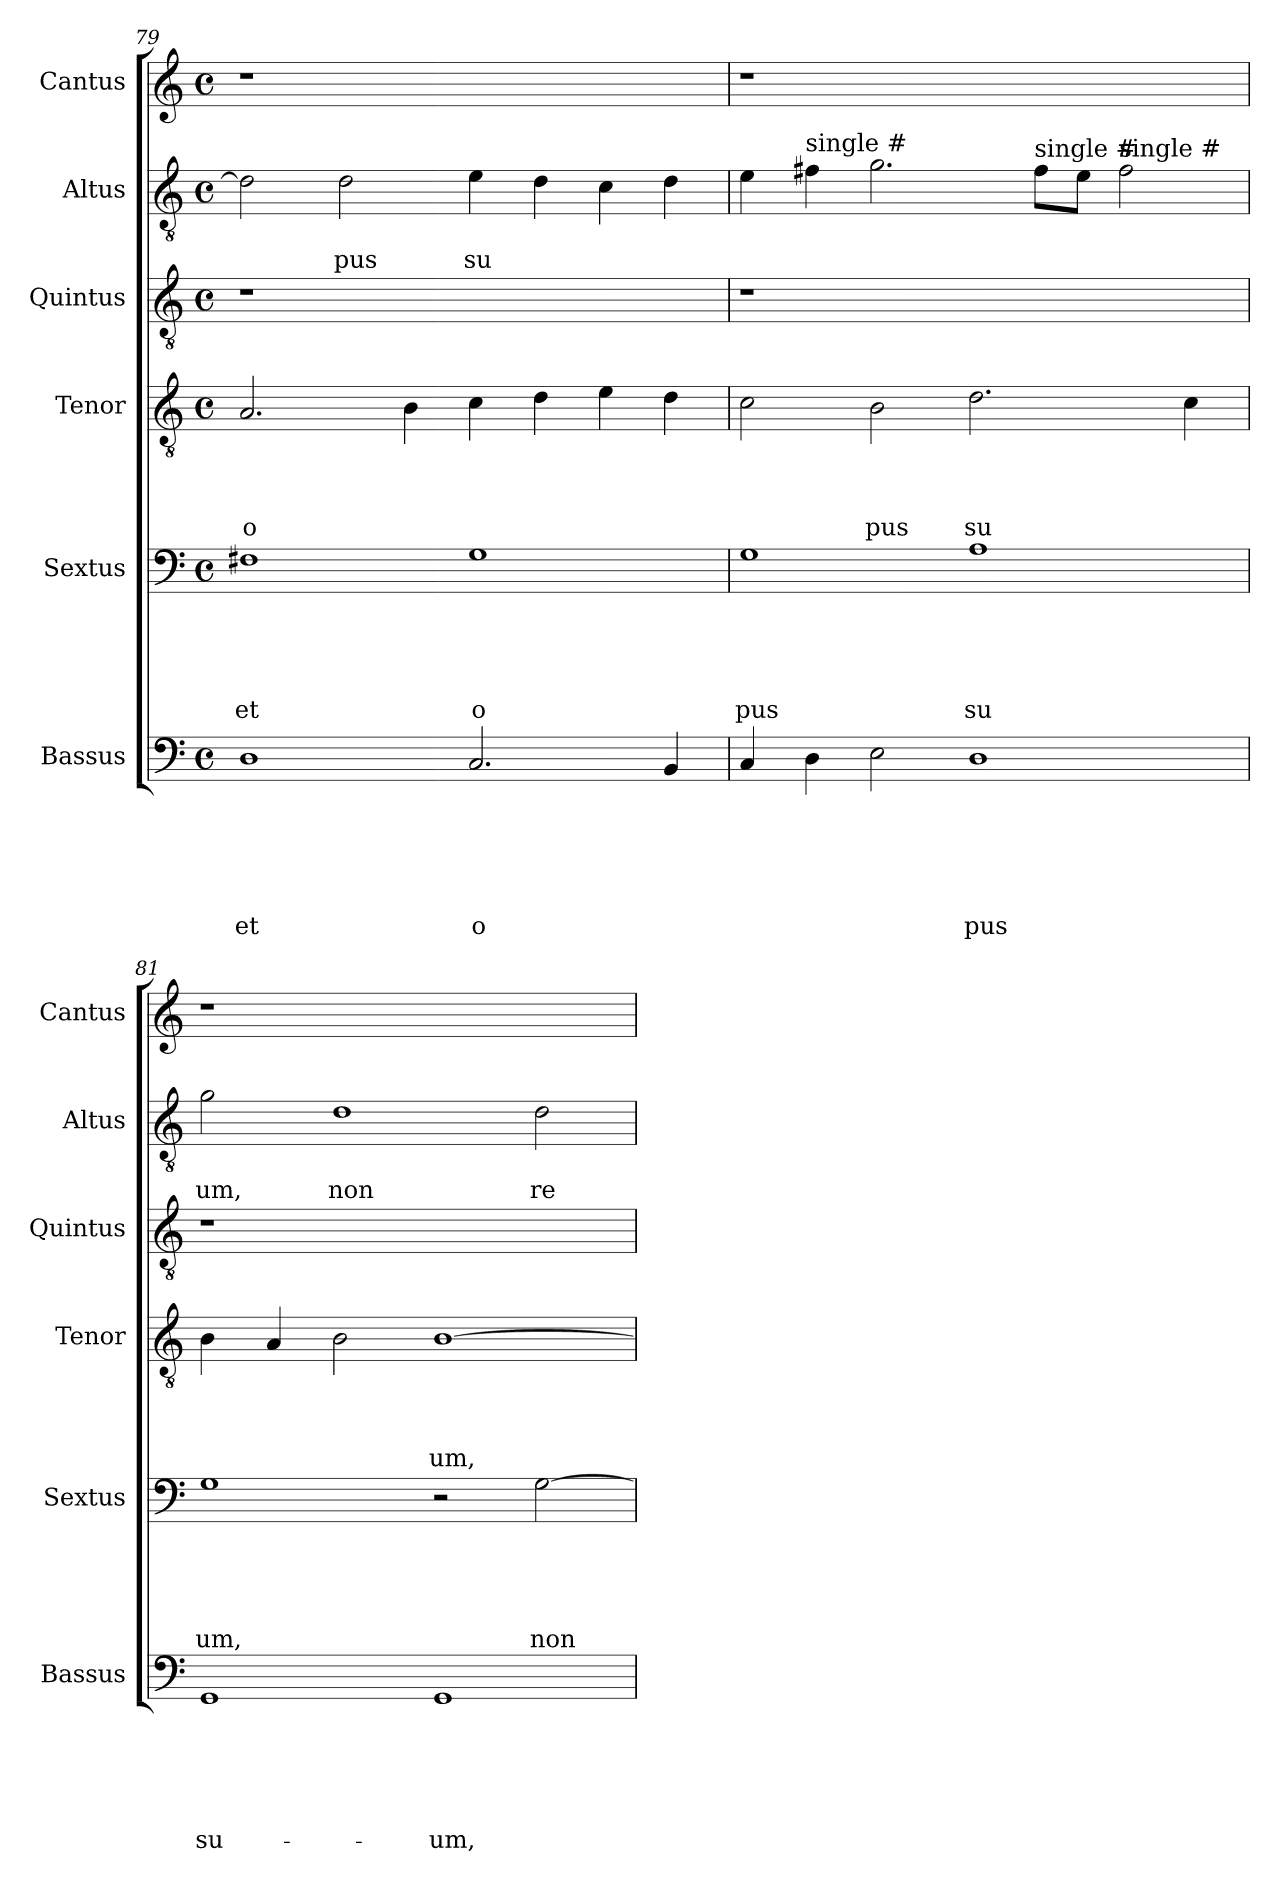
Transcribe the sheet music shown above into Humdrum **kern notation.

**kern	**text	**text	**text	**text	**text	**text	**kern	**text	**text	**text	**text	**text	**kern	**text	**text	**text	**text	**kern	**kern	**text	**text	**kern
*part6	*part6	*part6	*part6	*part6	*part6	*part6	*part5	*part5	*part5	*part5	*part5	*part5	*part4	*part4	*part4	*part4	*part4	*part3	*part2	*part2	*part2	*part1
*staff6	*staff6	*staff6	*staff6	*staff6	*staff6	*staff6	*staff5	*staff5	*staff5	*staff5	*staff5	*staff5	*staff4	*staff4	*staff4	*staff4	*staff4	*staff3	*staff2	*staff2	*staff2	*staff1
*I"Bassus	*	*	*	*	*	*	*I"Sextus	*	*	*	*	*	*I"Tenor	*	*	*	*	*I"Quintus	*I"Altus	*	*	*I"Cantus
*I'Bassus	*	*	*	*	*	*	*I'Sextus	*	*	*	*	*	*I'Tenor	*	*	*	*	*I'Quintus	*I'Altus	*	*	*I'Cantus
*clefF4	*	*	*	*	*	*	*clefF4	*	*	*	*	*	*clefGv2	*	*	*	*	*clefGv2	*clefGv2	*	*	*clefG2
*k[]	*	*	*	*	*	*	*k[]	*	*	*	*	*	*k[]	*	*	*	*	*k[]	*k[]	*	*	*k[]
*C:	*	*	*	*	*	*	*C:	*	*	*	*	*	*C:	*	*	*	*	*C:	*C:	*	*	*C:
*M4/4	*	*	*	*	*	*	*M4/4	*	*	*	*	*	*M4/4	*	*	*	*	*M4/4	*M4/4	*	*	*M4/4
*met(c)	*	*	*	*	*	*	*met(c)	*	*	*	*	*	*met(c)	*	*	*	*	*met(c)	*met(c)	*	*	*met(c)
=79	=79	=79	=79	=79	=79	=79	=79	=79	=79	=79	=79	=79	=79	=79	=79	=79	=79	=79	=79	=79	=79	=79
!	!	!	!	!	!	!LO:LY:b	!	!	!	!	!	!LO:LY:b	!	!	!	!	!LO:LY:b	!	!	!	!	!
1D	.	.	.	.	.	et	1F#X	.	.	.	.	et	2.A/	.	.	.	o	1r	2d\]	.	.	1r
!	!	!	!	!	!	!	!	!	!	!	!	!	!	!	!	!	!	!	!	!	!LO:LY:b	!
.	.	.	.	.	.	.	.	.	.	.	.	.	.	.	.	.	.	.	2d\	.	pus	.
.	.	.	.	.	.	.	.	.	.	.	.	.	4B\	.	.	.	.	.	.	.	.	.
!	!	!	!	!	!	!LO:LY:b	!	!	!	!	!	!LO:LY:b	!	!	!	!	!	!	!	!	!LO:LY:b	!
2.C/	.	.	.	.	.	o	1G	.	.	.	.	o	4c\	.	.	.	.	1ryy	4e\	.	su	1ryy
.	.	.	.	.	.	.	.	.	.	.	.	.	4d\	.	.	.	.	.	4d\	.	.	.
.	.	.	.	.	.	.	.	.	.	.	.	.	4e\	.	.	.	.	.	4c\	.	.	.
4BB/	.	.	.	.	.	.	.	.	.	.	.	.	4d\	.	.	.	.	.	4d\	.	.	.
=80!	=80!	=80!	=80!	=80!	=80!	=80!	=80!	=80!	=80!	=80!	=80!	=80!	=80!	=80!	=80!	=80!	=80!	=80!	=80!	=80!	=80!	=80!
!	!	!	!	!	!	!	!	!	!	!	!	!LO:LY:b	!	!	!	!	!	!	!	!	!	!
4C/	.	.	.	.	.	.	1G	.	.	.	.	pus	2c\	.	.	.	.	1r	4e\	.	.	1r
!	!	!	!	!	!	!	!	!	!	!	!	!	!	!	!	!	!	!	!LO:TX:a:t=single #	!	!	!
4D\	.	.	.	.	.	.	.	.	.	.	.	.	.	.	.	.	.	.	4f#\	.	.	.
!	!	!	!	!	!	!	!	!	!	!	!	!	!	!	!	!	!LO:LY:b	!	!	!	!	!
2E\	.	.	.	.	.	.	.	.	.	.	.	.	2B\	.	.	.	pus	.	2.g\	.	.	.
!	!	!	!	!	!	!LO:LY:b	!	!	!	!	!	!LO:LY:b	!	!	!	!	!LO:LY:b	!	!	!	!	!
1D	.	.	.	.	.	pus	1A	.	.	.	.	su	2.d\	.	.	.	su	1ryy	.	.	.	1ryy
!	!	!	!	!	!	!	!	!	!	!	!	!	!	!	!	!	!	!	!LO:TX:a:t=single #	!	!	!
.	.	.	.	.	.	.	.	.	.	.	.	.	.	.	.	.	.	.	8f#\L	.	.	.
.	.	.	.	.	.	.	.	.	.	.	.	.	.	.	.	.	.	.	8e\J	.	.	.
!	!	!	!	!	!	!	!	!	!	!	!	!	!	!	!	!	!	!	!LO:TX:a:t=single #	!	!	!
.	.	.	.	.	.	.	.	.	.	.	.	.	.	.	.	.	.	.	2f#\	.	.	.
.	.	.	.	.	.	.	.	.	.	.	.	.	4c\	.	.	.	.	.	.	.	.	.
!!LO:LB:g=z
=81!	=81!	=81!	=81!	=81!	=81!	=81!	=81!	=81!	=81!	=81!	=81!	=81!	=81!	=81!	=81!	=81!	=81!	=81!	=81!	=81!	=81!	=81!
!	!	!	!	!	!	!LO:LY:b	!	!	!	!	!	!LO:LY:b	!	!	!	!	!	!	!	!	!LO:LY:b	!
1GG	.	.	.	.	.	su-	1G	.	.	.	.	um,	4B\	.	.	.	.	1r	2g\	.	um,	1r
.	.	.	.	.	.	.	.	.	.	.	.	.	4A/	.	.	.	.	.	.	.	.	.
!	!	!	!	!	!	!	!	!	!	!	!	!	!	!	!	!	!	!	!	!	!LO:LY:b	!
.	.	.	.	.	.	.	.	.	.	.	.	.	2B\	.	.	.	.	.	1d	.	non	.
!	!	!	!	!	!	!LO:LY:b	!	!	!	!	!	!	!	!	!	!	!LO:LY:b	!	!	!	!	!
1GG	.	.	.	.	.	-um,	2r	.	.	.	.	.	[>1B	.	.	.	um,	1ryy	.	.	.	1ryy
!	!	!	!	!	!	!	!	!	!	!	!	!LO:LY:b	!	!	!	!	!	!	!	!	!LO:LY:b	!
.	.	.	.	.	.	.	[>2G\	.	.	.	.	non	.	.	.	.	.	.	2d\	.	re	.
=!	=!	=!	=!	=!	=!	=!	=!	=!	=!	=!	=!	=!	=!	=!	=!	=!	=!	=!	=!	=!	=!	=!
*-	*-	*-	*-	*-	*-	*-	*-	*-	*-	*-	*-	*-	*-	*-	*-	*-	*-	*-	*-	*-	*-	*-
